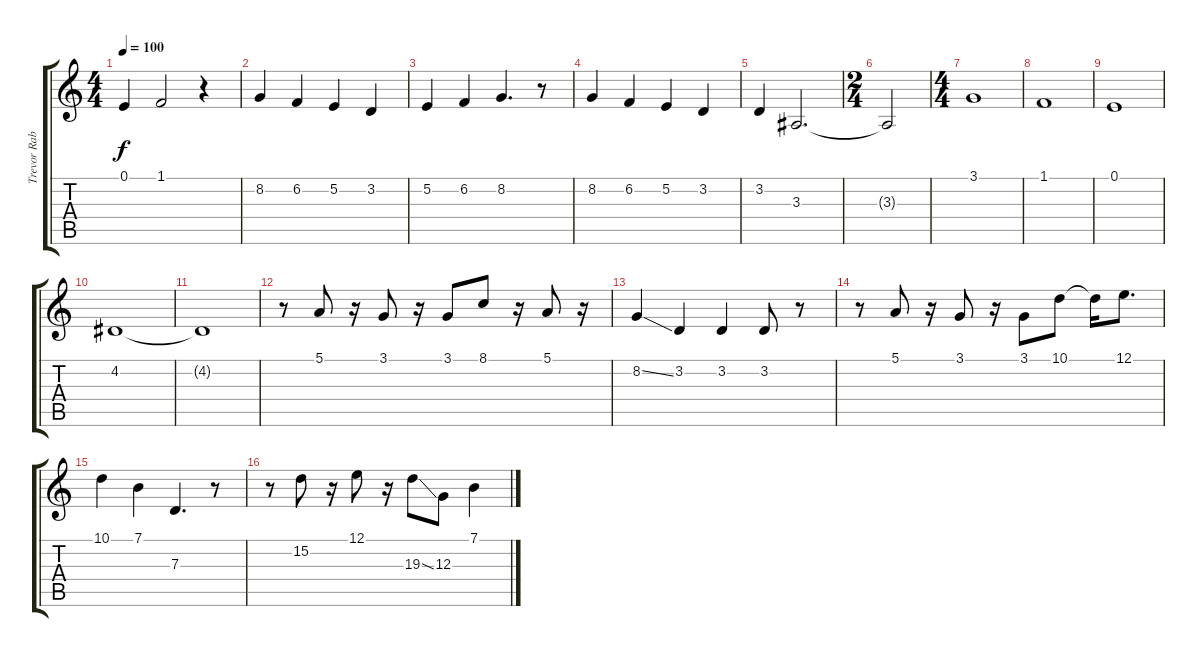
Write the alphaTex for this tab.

\track ("Trevor Rabin" "Trevor Rab") {instrument choiraahs}
\staff {score tabs}
\tuning (E4 B3 G3 D3 A2 E2) {hide}
\ts (4 4)
\tempo 100
\clef g2
\ks c
0.1.4{dy f} 1.1.2 r.4 |
8.2.4 6.2.4 5.2.4 3.2.4 |
5.2.4 6.2.4 8.2.4{d} r.8 |
8.2.4 6.2.4 5.2.4 3.2.4 |
3.2.4 3.3.2{d} |
\ts (2 4)
3.3{t}.2 |
\ts (4 4)
3.1.1 |
1.1.1 |
0.1.1 |
4.2.1 |
4.2{t}.1 |
r.8 5.1.8 r.16 3.1.8 r.16 3.1.8 8.1.8 r.16 5.1.8 r.16 |
8.2{ss}.4 3.2.4 3.2.4 3.2.8 r.8 |
r.8 5.1.8 r.16 3.1.8 r.16 3.1.8 10.1.8 10.1{t}.16 12.1.8{d} |
10.1.4 7.1.4 7.3.4{d} r.8 |
r.8 15.2.8 r.16 12.1.8 r.16 19.3{ss}.8 12.3.8 7.1.4
